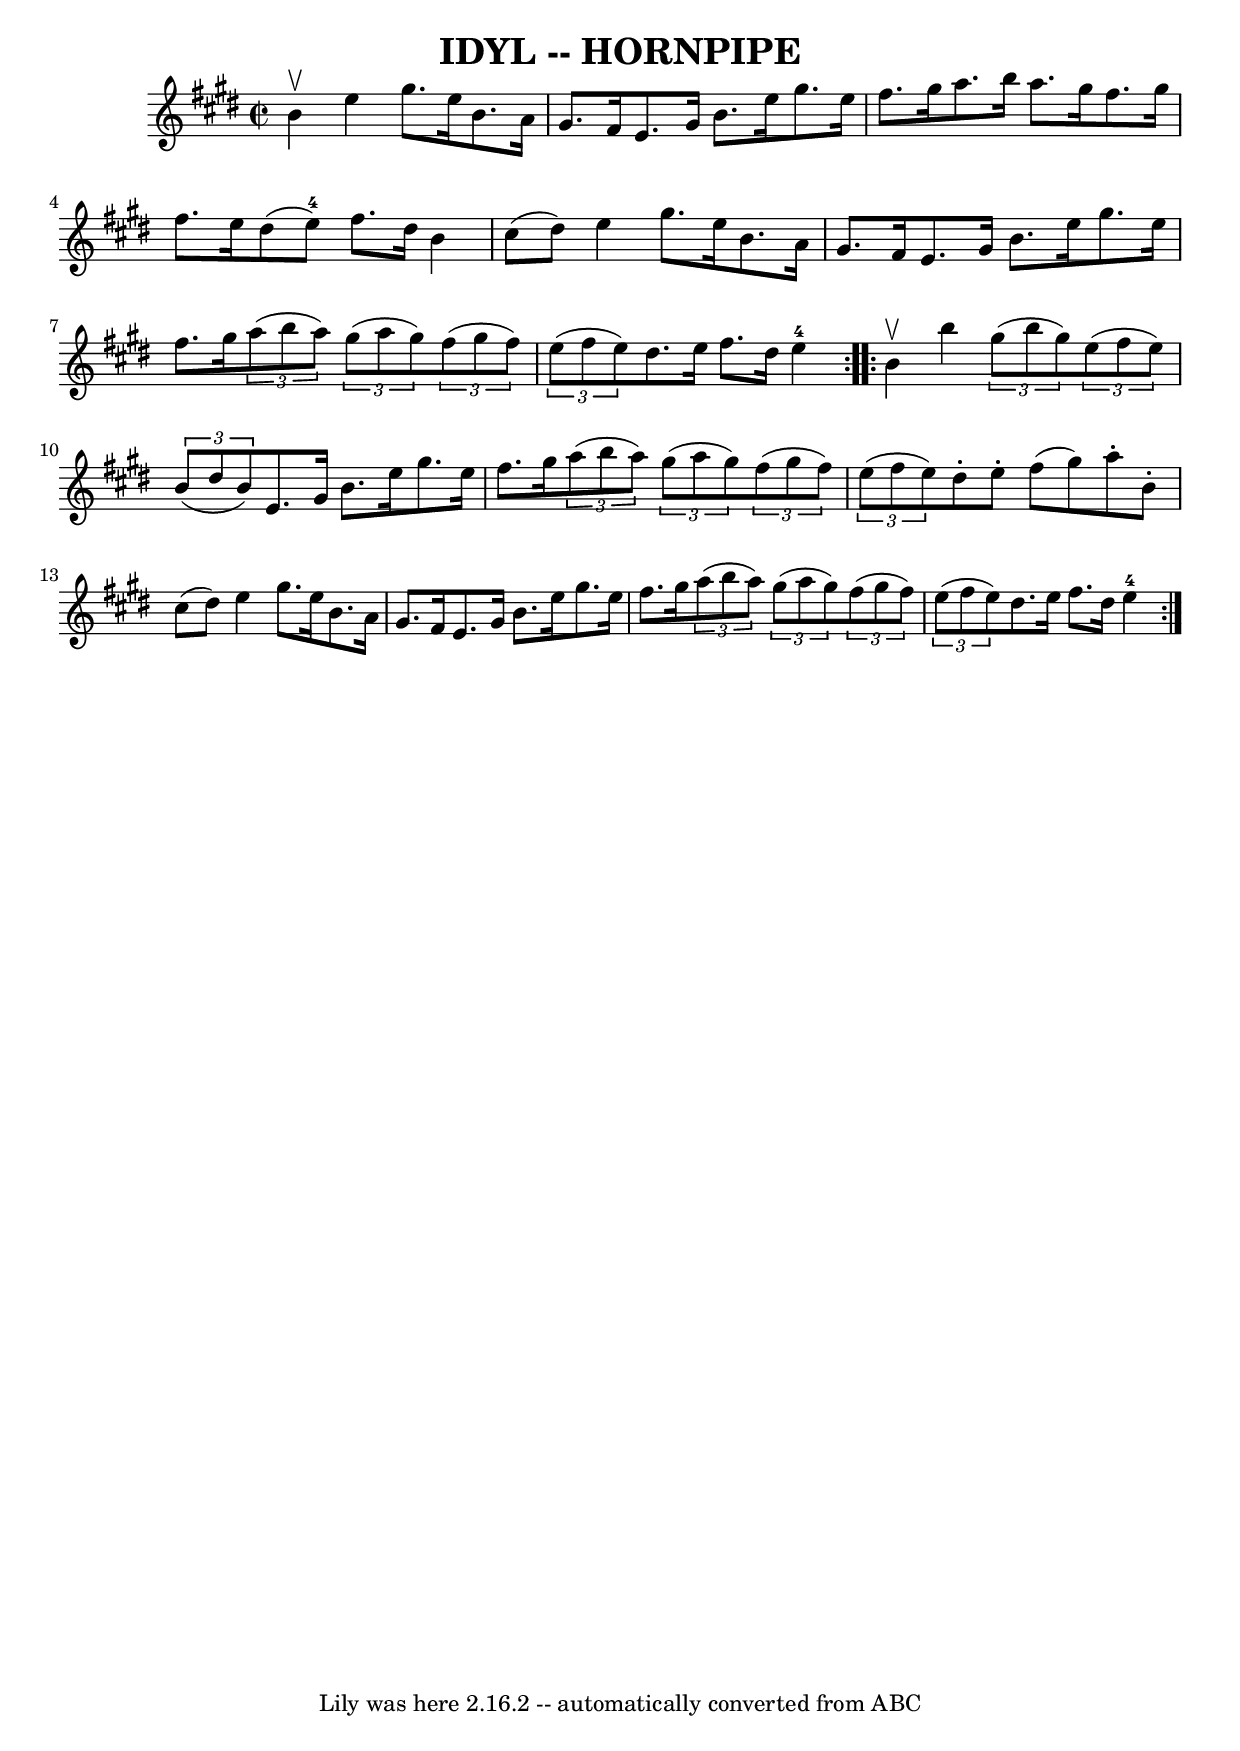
\version "2.16.2"
\include "Mammoth.ily"
\header {
  %% book = "Ryan's Mammoth Collection of Fiddle Tunes"
  crossRefNumber = "1"
  footnotes = "\\\\\\\\(Can be used as a Clog.)"
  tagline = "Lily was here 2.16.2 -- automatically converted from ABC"
  title = "IDYL -- HORNPIPE"

}
voicedefault =  {



  \repeat volta 2 {

    \override Staff.TimeSignature #'style = #'C
    \time 2/2 
    \key e \major
    b'4^\upbow       |
    e''4 gis''8.    
    e''16 b'8. a'16 gis'8. fis'16    |
    e'8. gis'16 b'8.  
    e''16 gis''8. e''16 fis''8. gis''16        |
    a''8.    
    b''16 a''8. gis''16 fis''8. gis''16 fis''8. e''16    |
    
    dis''8 (e''8-4) fis''8. dis''16 b'4 cis''8 (dis''8)   | |
    e''4 gis''8. e''16 b'8. a'16 gis'8.    
    fis'16    |
    e'8. gis'16 b'8. e''16 gis''8. e''16    
    fis''8. gis''16        |
    \times 2/3 { a''8 (b''8 a''8) 
	       } 
    \times 2/3 { gis''8 (a''8 gis''8) 
	       }   \times 2/3 { fis''8 (
				gis''8 fis''8) 
			      }   \times 2/3 { e''8 (fis''8 e''8) 
					     }    |
    dis''8. e''16 fis''8. dis''16 e''4-4   
  }     

  \repeat volta 2 {
    b'4^\upbow       |
    b''4    \times 2/3 { gis''8 
			 (b''8 gis''8) 
		       }   \times 2/3 { e''8 (fis''8 e''8) 
				      }   
    \times 2/3 { b'8 (dis''8 b'8) 
	       }   |
    e'8. gis'16 b'8.  
    e''16 gis''8. e''16 fis''8. gis''16        |
    
    \times 2/3 { a''8 (b''8 a''8) 
	       }   \times 2/3 { gis''8 (a''8    
				gis''8) 
			      }   \times 2/3 { fis''8 (gis''8 fis''8) 
					     }   \times 2/3 {  
					       e''8 (fis''8 e''8) 
					     }   |
    dis''8-. e''8-. fis''8 (
    gis''8) a''8-. b'8-. cis''8 (dis''8)   | |
    
    e''4 gis''8. e''16 b'8. a'16 gis'8. fis'16    |
    e'8. 
    gis'16 b'8. e''16 gis''8. e''16 fis''8. gis''16         |
    \times 2/3 { a''8 (b''8 a''8) 
	       }   \times 2/3 { gis''8 (
				a''8 gis''8) 
			      }   \times 2/3 { fis''8 (gis''8 fis''8) 
					     }   
    \times 2/3 { e''8 (fis''8 e''8) 
	       }   |
    dis''8. e''16    
    fis''8. dis''16 e''4-4   
  }   

}

\score{
  <<

    \context Staff="default"
    {
      \voicedefault 
      
    }

  >>
  \layout {
    
  }
  \midi {
  }

}
